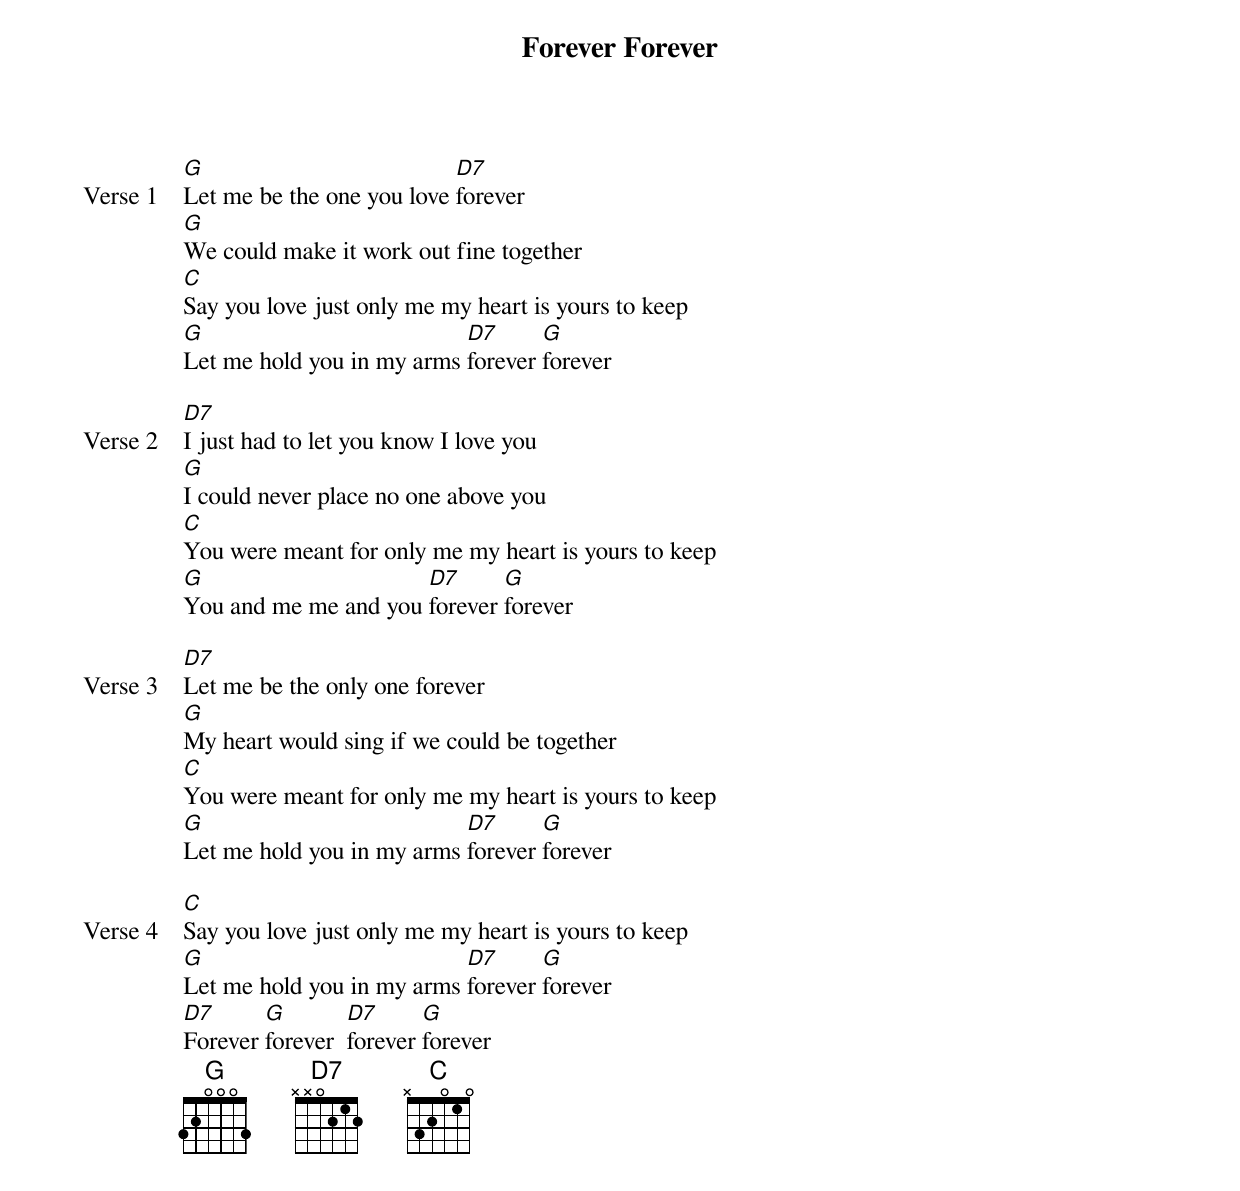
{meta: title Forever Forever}
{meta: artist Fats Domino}
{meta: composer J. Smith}
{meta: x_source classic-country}
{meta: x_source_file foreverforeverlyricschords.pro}
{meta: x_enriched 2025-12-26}

{start_of_verse: Verse 1}
[G]Let me be the one you love [D7]forever
[G]We could make it work out fine together
[C]Say you love just only me my heart is yours to keep
[G]Let me hold you in my arms [D7]forever [G]forever
{end_of_verse}

{start_of_verse: Verse 2}
[D7]I just had to let you know I love you
[G]I could never place no one above you
[C]You were meant for only me my heart is yours to keep
[G]You and me me and you [D7]forever [G]forever
{end_of_verse}

{start_of_verse: Verse 3}
[D7]Let me be the only one forever
[G]My heart would sing if we could be together
[C]You were meant for only me my heart is yours to keep
[G]Let me hold you in my arms [D7]forever [G]forever
{end_of_verse}

{start_of_verse: Verse 4}
[C]Say you love just only me my heart is yours to keep
[G]Let me hold you in my arms [D7]forever [G]forever
[D7]Forever [G]forever  [D7]forever [G]forever
{end_of_verse}
